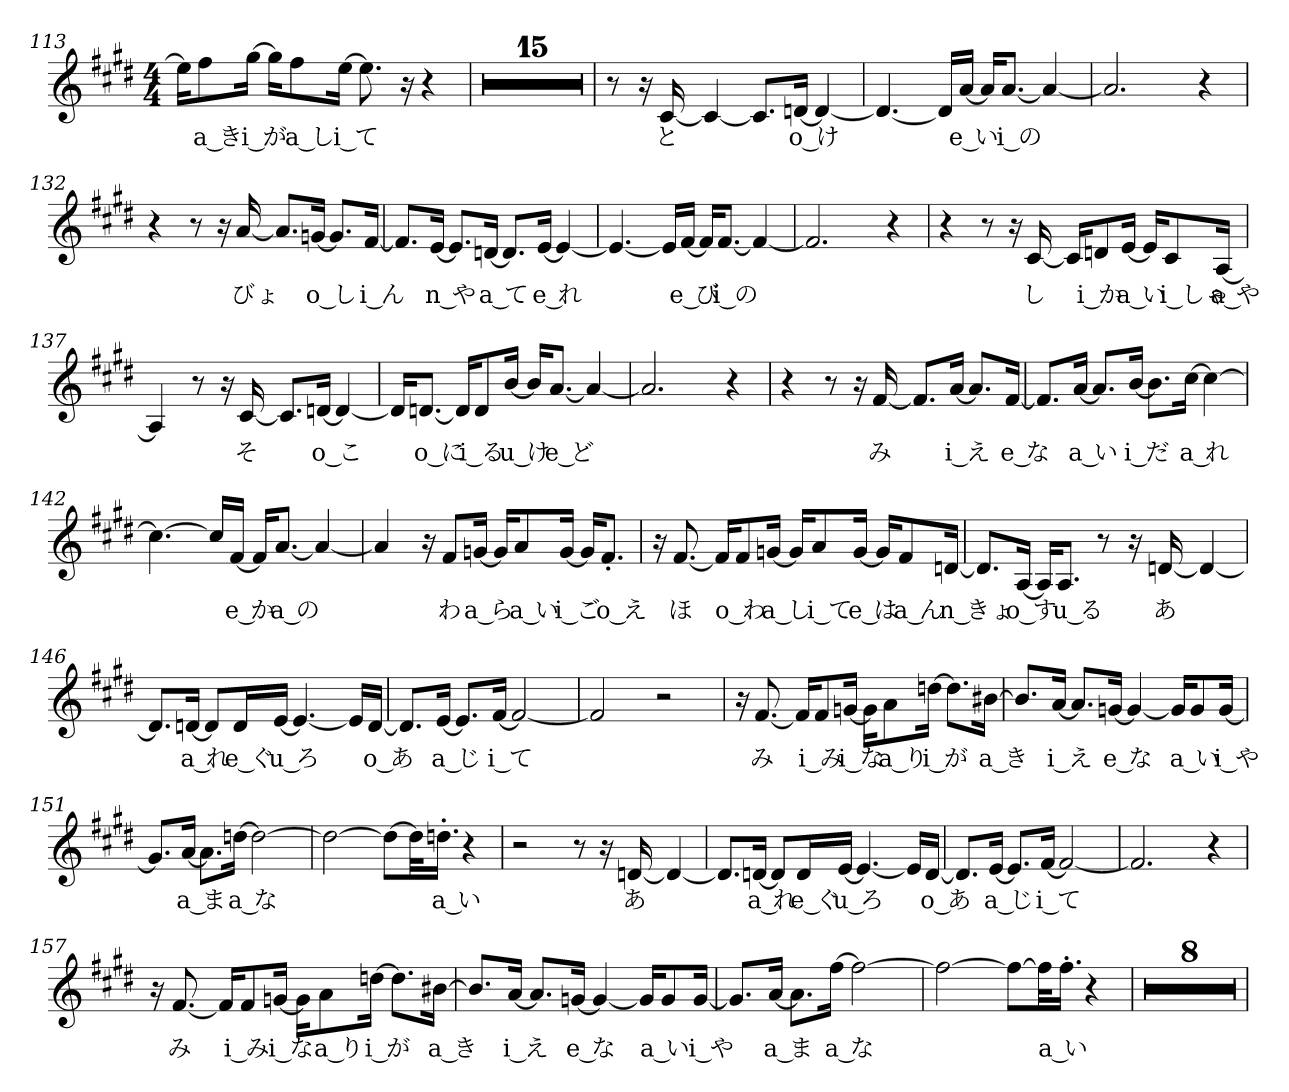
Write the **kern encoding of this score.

**kern	**text
*part1	*part1
*staff1	*staff1
*clefG2	*
*k[f#c#g#d#]	*
*M4/4	*
=113	=113
16eeKL]	.
8ff#	a き
[16gg#Jk	i が
16gg#KL]	.
8ff#	a し
[16eeJk	i て
8.ee]	.
16r	.
4r	.
=114	=114
1r	.
=115	=115
1r	.
=116	=116
1r	.
=117	=117
1r	.
=118	=118
1r	.
=119	=119
1r	.
=120	=120
1r	.
=121	=121
1r	.
=122	=122
1r	.
=123	=123
1r	.
=124	=124
1r	.
=125	=125
1r	.
=126	=126
1r	.
=127	=127
1r	.
=128	=128
1r	.
=129	=129
8r	.
16r	.
[16c#	- と
4c#_	.
8.c#L]	.
[16dnJk	o け
4d_	.
=130	=130
4.d_	.
16dLL]	.
[16aJJ	e い
16aKL]	.
[8.aJ	i の
4a_	.
=131	=131
2.a]	.
4r	.
=132	=132
4r	.
8r	.
16r	.
[16a	- びょ
8.aL]	.
[16gnJk	o し
8.gL]	.
[16f#Jk	i ん
=133	=133
8.f#L]	.
[16eJk	n や
8.eL]	.
[16dnJk	a て
8.dL]	.
[16eJk	e れ
4e_	.
=134	=134
4.e_	.
16eLL]	.
[16f#JJ	e び
16f#KL]	.
[8.f#J	i の
4f#_	.
=135	=135
2.f#]	.
4r	.
=136	=136
4r	.
8r	.
16r	.
[16c#	- し
16c#KL]	.
8dn	i か
[16eJk	a い
16eKL]	.
8c#	i しゃ
[16AJk	a や
=137	=137
4A]	.
8r	.
16r	.
[16c#	- そ
8.c#L]	.
[16dnJk	o こ
4d_	.
=138	=138
16dKL]	.
[8.dnJ	o に
16dKL]	.
8d	i る
[16bJk	u け
16bKL]	.
[8.aJ	e ど
4a_	.
=139	=139
2.a]	.
4r	.
=140	=140
4r	.
8r	.
16r	.
[16f#	- み
8.f#L]	.
[16aJk	i え
8.aL]	.
[16f#Jk	e な
=141	=141
8.f#L]	.
[16aJk	a い
8.aL]	.
[16bJk	i だ
8.bL]	.
[16cc#Jk	a れ
4cc#_	.
=142	=142
4.cc#_	.
16cc#LL]	.
[16f#JJ	e か
16f#KL]	.
[8.aJ	a の
4a_	.
=143	=143
4a]	.
16r	.
8f#L	- わ
[16gnJk	a ら
16gKL]	.
8a	a い
[16gJk	i ご
16gKL]	.
8.f#'J	o え
=144	=144
16r	.
[8.f#	- ほ
16f#KL]	.
8f#	o わ
[16gnJk	a し
16gKL]	.
8a	i て
[16gJk	e は
16gKL]	.
8f#	a ん
[16dnJk	n きょ
=145	=145
8.dL]	.
[16AJk	o す
16AKL]	.
8.AJ	u る
8r	.
16r	.
[16dn	- あ
4d_	.
=146	=146
8.dL]	.
[16dnJk	a れ
8dL]	.
16dL	e ぐ
[16eJJ	u ろ
4.e_	.
16eLL]	.
[16dJJ	o あ
=147	=147
8.dL]	.
[16eJk	a じ
8.eL]	.
[16f#Jk	i て
2f#_	.
=148	=148
2f#]	.
2r	.
=149	=149
16r	.
[8.f#	- み
16f#KL]	.
8f#	i み
[16gnJk	i な
16gKL]	.
8a	a り
[16ddnJk	i が
8.ddL]	.
[16b#XJk	a き
=150	=150
8.b#L]	.
[16aJk	i え
8.aL]	.
[16gnJk	e な
4g_	.
16gKL]	.
8g	a い
[16gJk	i や
=151	=151
8.gL]	.
[16aJk	a ま
8.aL]	.
[16ddnJk	a な
2dd_	.
=152	=152
2dd_	.
8ddL_	.
32ddKL]	.
16.ddn'JJ	a い
4r	.
=153	=153
2r	.
8r	.
16r	.
[16dn	- あ
4d_	.
=154	=154
8.dL]	.
[16dnJk	a れ
8dL]	.
16dL	e ぐ
[16eJJ	u ろ
4.e_	.
16eLL]	.
[16dJJ	o あ
=155	=155
8.dL]	.
[16eJk	a じ
8.eL]	.
[16f#Jk	i て
2f#_	.
=156	=156
2.f#]	.
4r	.
=157	=157
16r	.
[8.f#	- み
16f#KL]	.
8f#	i み
[16gnJk	i な
16gKL]	.
8a	a り
[16ddnJk	i が
8.ddL]	.
[16b#XJk	a き
=158	=158
8.b#L]	.
[16aJk	i え
8.aL]	.
[16gnJk	e な
4g_	.
16gKL]	.
8g	a い
[16gJk	i や
=159	=159
8.gL]	.
[16aJk	a ま
8.aL]	.
[16ff#Jk	a な
2ff#_	.
=160	=160
2ff#_	.
8ff#L_	.
32ff#KL]	.
16.ff#'JJ	a い
4r	.
=161	=161
1r	.
=162	=162
1r	.
=163	=163
1r	.
=164	=164
1r	.
=165	=165
1r	.
=166	=166
1r	.
=167	=167
1r	.
=168	=168
1r	.
=	=
*-	*-
